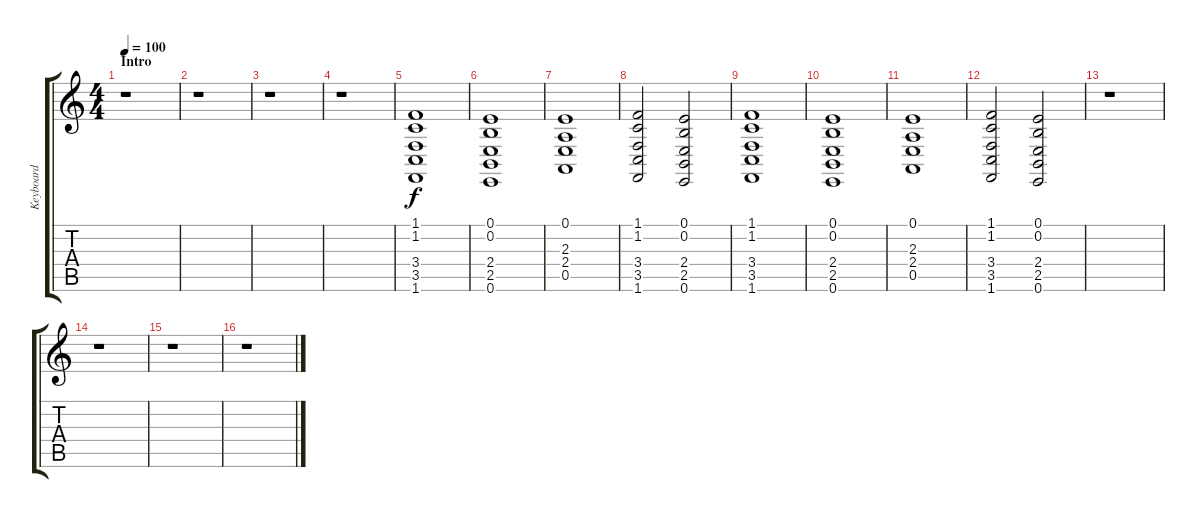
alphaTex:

\track ("Keyboard" "Keyboard") {instrument stringensemble1}
\staff {score tabs}
\tuning (E4 B3 G3 D3 A2 E2) {hide}
\ts (4 4)
\section ("" "Intro")
\tempo 100
\clef g2
\ks c
r.1{dy f instrument stringensemble1} |
r.1 |
r.1 |
r.1 |
(1.1 1.2 3.4 3.5 1.6).1 |
(0.1 0.2 2.4 2.5 0.6).1 |
(0.1 2.3 2.4 0.5).1 |
(1.1 1.2 3.4 3.5 1.6).2 (0.1 0.2 2.4 2.5 0.6).2 |
(1.1 1.2 3.4 3.5 1.6).1 |
(0.1 0.2 2.4 2.5 0.6).1 |
(0.1 2.3 2.4 0.5).1 |
(1.1 1.2 3.4 3.5 1.6).2 (0.1 0.2 2.4 2.5 0.6).2 |
r.1 |
r.1 |
r.1 |
r.1
